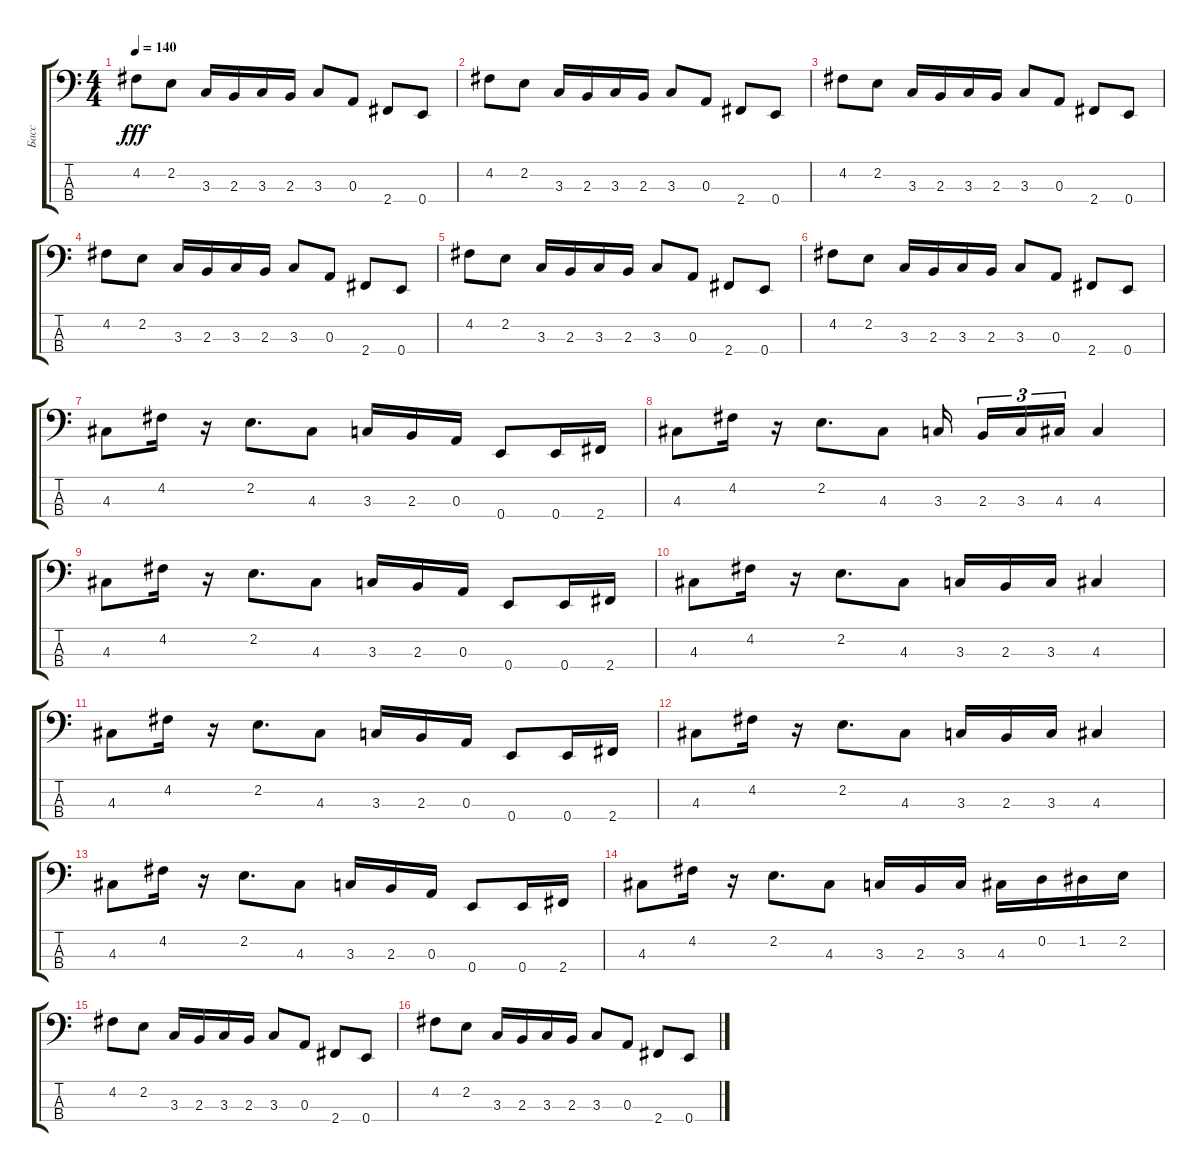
\track ("Басс" "Басс") {instrument electricbasspick}
\staff {score tabs}
\tuning (G2 D2 A1 E1) {hide}
\ts (4 4)
\tempo 140
\clef f4
\ks c
4.2.8{dy fff} 2.2.8 3.3.16 2.3.16 3.3.16 2.3.16 3.3.8 0.3.8 2.4.8 0.4.8 |
4.2.8 2.2.8 3.3.16 2.3.16 3.3.16 2.3.16 3.3.8 0.3.8 2.4.8 0.4.8 |
4.2.8 2.2.8 3.3.16 2.3.16 3.3.16 2.3.16 3.3.8 0.3.8 2.4.8 0.4.8 |
4.2.8 2.2.8 3.3.16 2.3.16 3.3.16 2.3.16 3.3.8 0.3.8 2.4.8 0.4.8 |
4.2.8 2.2.8 3.3.16 2.3.16 3.3.16 2.3.16 3.3.8 0.3.8 2.4.8 0.4.8 |
4.2.8 2.2.8 3.3.16 2.3.16 3.3.16 2.3.16 3.3.8 0.3.8 2.4.8 0.4.8 |
4.3.8 4.2.16 r.16 2.2.8{d} 4.3.8 3.3.16 2.3.16 0.3.16 0.4.8 0.4.16 2.4.16 |
4.3.8 4.2.16 r.16 2.2.8{d} 4.3.8 3.3.16{beam splitsecondary} 2.3.16{tu (3 2)} 3.3.16{tu (3 2)} 4.3.16{tu (3 2)} 4.3.4 |
4.3.8 4.2.16 r.16 2.2.8{d} 4.3.8 3.3.16 2.3.16 0.3.16 0.4.8 0.4.16 2.4.16 |
4.3.8 4.2.16 r.16 2.2.8{d} 4.3.8 3.3.16 2.3.16 3.3.16 4.3.4 |
4.3.8 4.2.16 r.16 2.2.8{d} 4.3.8 3.3.16 2.3.16 0.3.16 0.4.8 0.4.16 2.4.16 |
4.3.8 4.2.16 r.16 2.2.8{d} 4.3.8 3.3.16 2.3.16 3.3.16 4.3.4 |
4.3.8 4.2.16 r.16 2.2.8{d} 4.3.8 3.3.16 2.3.16 0.3.16 0.4.8 0.4.16 2.4.16 |
4.3.8 4.2.16 r.16 2.2.8{d} 4.3.8 3.3.16 2.3.16 3.3.16 4.3.16 0.2.16 1.2.16 2.2.16 |
4.2.8 2.2.8 3.3.16 2.3.16 3.3.16 2.3.16 3.3.8 0.3.8 2.4.8 0.4.8 |
4.2.8 2.2.8 3.3.16 2.3.16 3.3.16 2.3.16 3.3.8 0.3.8 2.4.8 0.4.8
